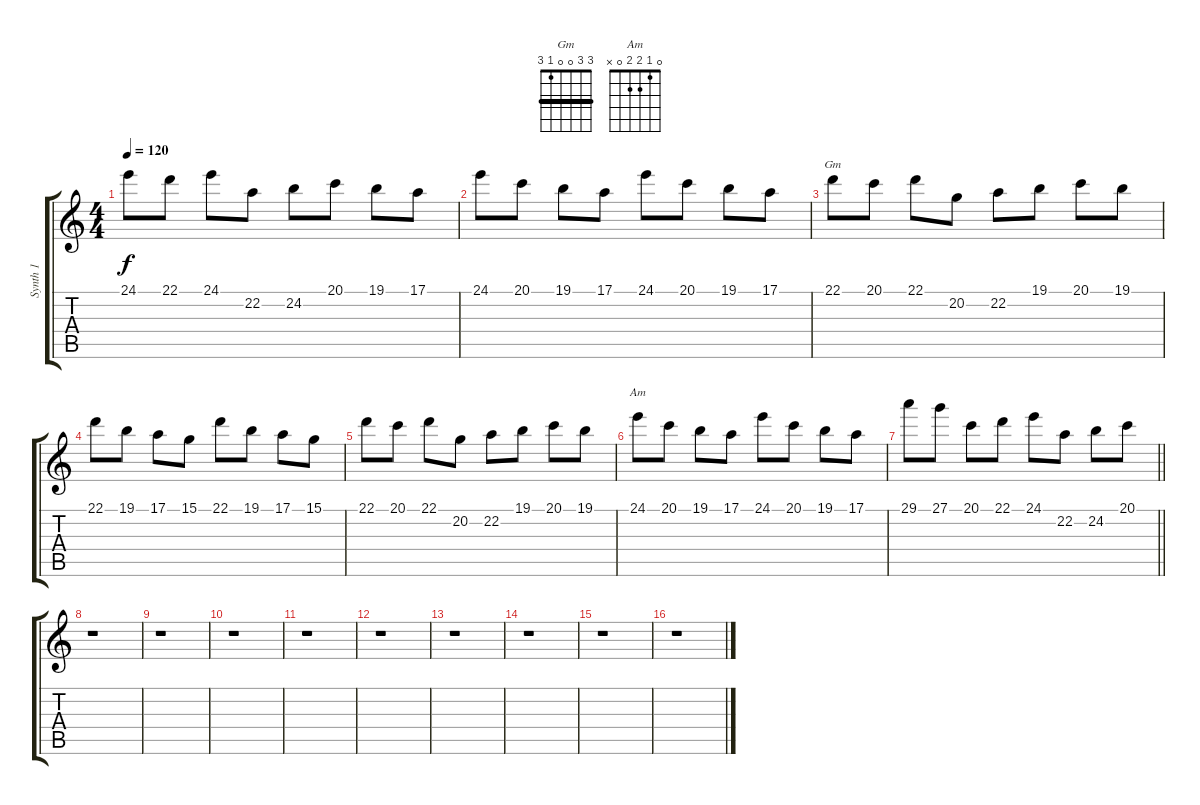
\track ("Synth 1" "Synth 1") {instrument honkytonkpiano}
\staff {score tabs}
\tuning (E4 B3 G3 D3 A2 E2) {hide}
\chord ("Gm" 3 3 0 0 1 3) {barre 3}
\chord ("Am" 0 1 2 2 0 x)
\ts (4 4)
\tempo 120
\clef g2
\ks c
24.1.8{dy f} 22.1.8 24.1.8 22.2.8 24.2.8 20.1.8 19.1.8 17.1.8 |
24.1.8 20.1.8 19.1.8 17.1.8 24.1.8 20.1.8 19.1.8 17.1.8 |
22.1.8{ch "Gm"} 20.1.8 22.1.8 20.2.8 22.2.8 19.1.8 20.1.8 19.1.8 |
22.1.8 19.1.8 17.1.8 15.1.8 22.1.8 19.1.8 17.1.8 15.1.8 |
22.1.8 20.1.8 22.1.8 20.2.8 22.2.8 19.1.8 20.1.8 19.1.8 |
24.1.8{ch "Am"} 20.1.8 19.1.8 17.1.8 24.1.8 20.1.8 19.1.8 17.1.8 |
\barLineRight lightlight
29.1.8 27.1.8 20.1.8 22.1.8 24.1.8 22.2.8 24.2.8 20.1.8 |
\section ("" "")
r.1 |
r.1 |
r.1 |
r.1 |
r.1 |
r.1 |
r.1 |
r.1 |
r.1
